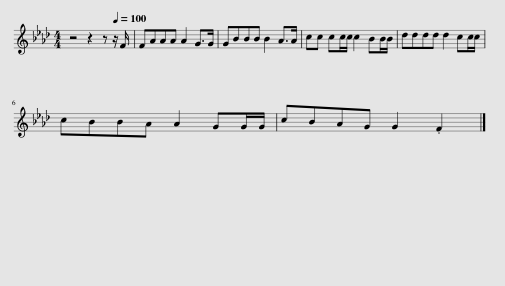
X:1
L:1/8
M:4/4
I:linebreak $
K:Ab
V:1 treble
V:1
 z4 z2 z[Q:1/4=100] z/ F/ | FAAA A2 G>G | GBBB B2 A>A | cc cc/c/ c2 BB/B/ | dddd d2 cc/c/ |$ %5
 cBBA A2 GG/G/ | cBAG G2 .F2 |] %7
